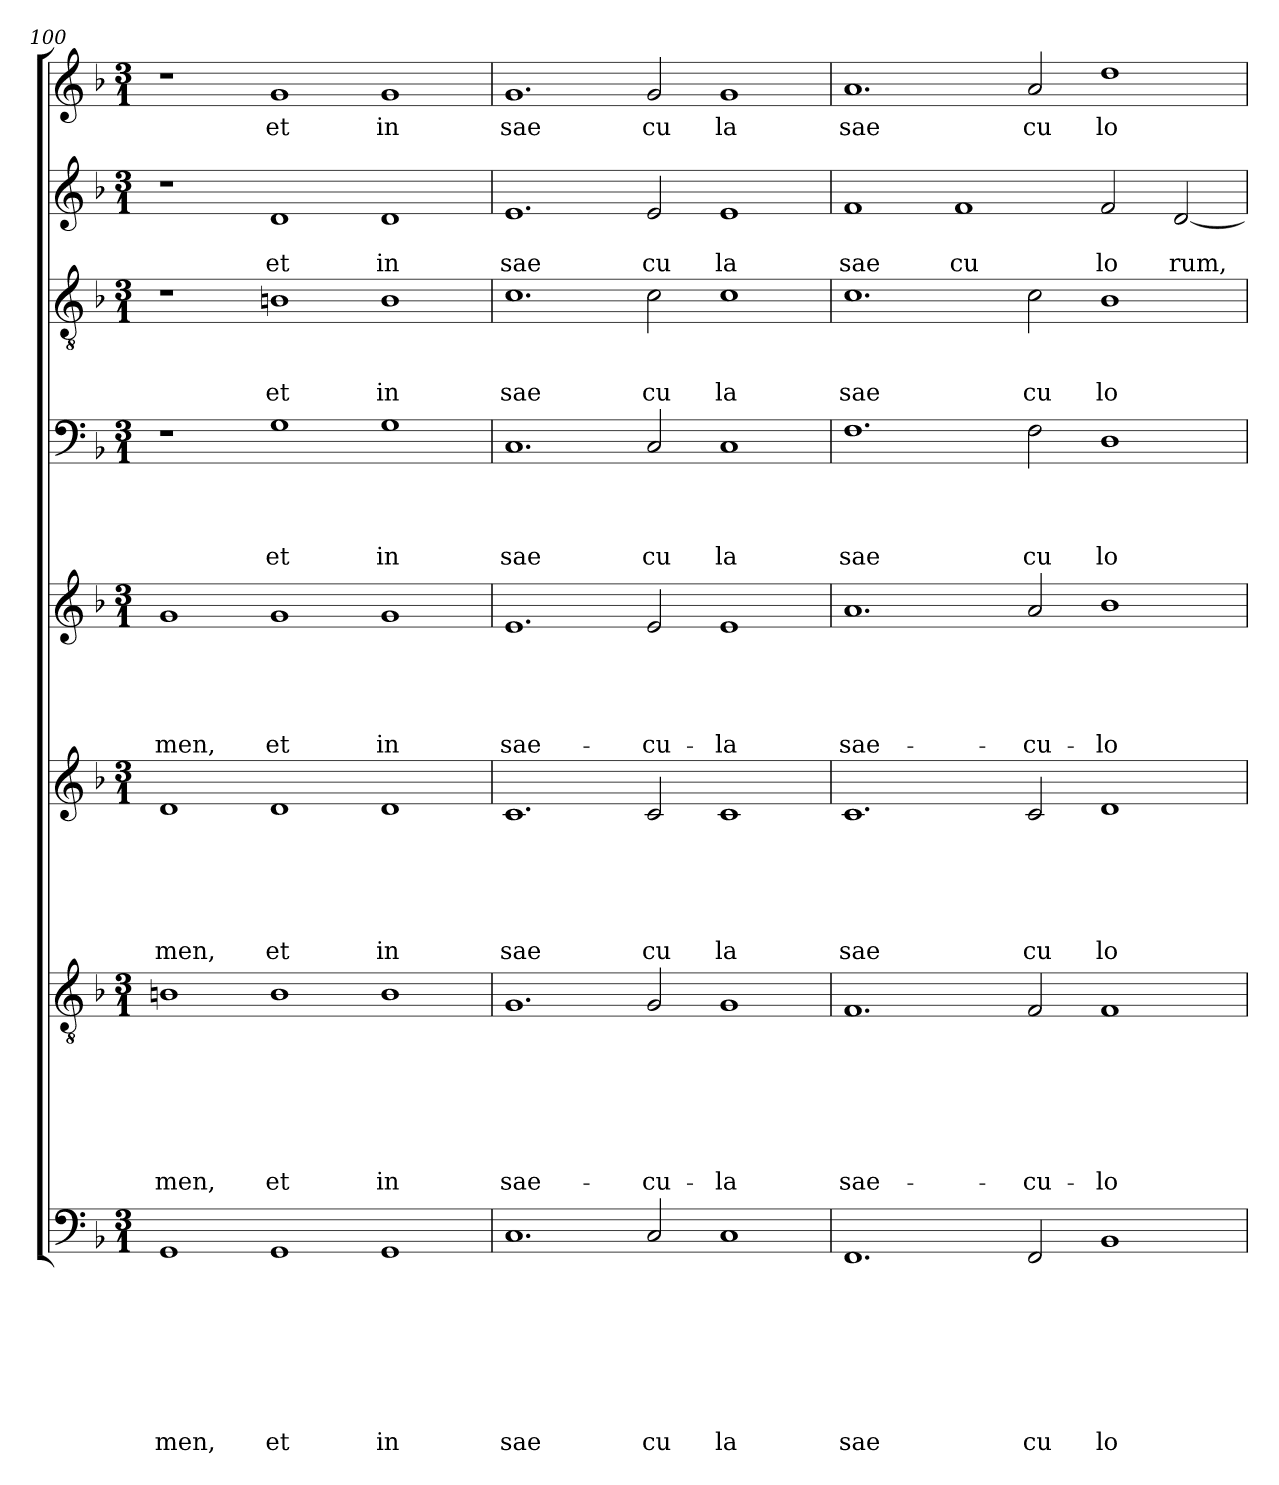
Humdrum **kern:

**kern	**text	**text	**text	**text	**text	**text	**text	**text	**kern	**text	**text	**text	**text	**text	**text	**text	**kern	**text	**text	**text	**text	**text	**text	**kern	**text	**text	**text	**text	**text	**kern	**text	**text	**text	**text	**kern	**text	**text	**text	**kern	**text	**text	**kern	**text
*part8	*part8	*part8	*part8	*part8	*part8	*part8	*part8	*part8	*part7	*part7	*part7	*part7	*part7	*part7	*part7	*part7	*part6	*part6	*part6	*part6	*part6	*part6	*part6	*part5	*part5	*part5	*part5	*part5	*part5	*part4	*part4	*part4	*part4	*part4	*part3	*part3	*part3	*part3	*part2	*part2	*part2	*part1	*part1
*staff8	*staff8	*staff8	*staff8	*staff8	*staff8	*staff8	*staff8	*staff8	*staff7	*staff7	*staff7	*staff7	*staff7	*staff7	*staff7	*staff7	*staff6	*staff6	*staff6	*staff6	*staff6	*staff6	*staff6	*staff5	*staff5	*staff5	*staff5	*staff5	*staff5	*staff4	*staff4	*staff4	*staff4	*staff4	*staff3	*staff3	*staff3	*staff3	*staff2	*staff2	*staff2	*staff1	*staff1
*clefF4	*	*	*	*	*	*	*	*	*clefGv2	*	*	*	*	*	*	*	*clefG2	*	*	*	*	*	*	*clefG2	*	*	*	*	*	*clefF4	*	*	*	*	*clefGv2	*	*	*	*clefG2	*	*	*clefG2	*
*k[b-]	*	*	*	*	*	*	*	*	*k[b-]	*	*	*	*	*	*	*	*k[b-]	*	*	*	*	*	*	*k[b-]	*	*	*	*	*	*k[b-]	*	*	*	*	*k[b-]	*	*	*	*k[b-]	*	*	*k[b-]	*
*F:	*	*	*	*	*	*	*	*	*F:	*	*	*	*	*	*	*	*F:	*	*	*	*	*	*	*F:	*	*	*	*	*	*F:	*	*	*	*	*F:	*	*	*	*F:	*	*	*F:	*
*M3/1	*	*	*	*	*	*	*	*	*M3/1	*	*	*	*	*	*	*	*M3/1	*	*	*	*	*	*	*M3/1	*	*	*	*	*	*M3/1	*	*	*	*	*M3/1	*	*	*	*M3/1	*	*	*M3/1	*
=100	=100	=100	=100	=100	=100	=100	=100	=100	=100	=100	=100	=100	=100	=100	=100	=100	=100	=100	=100	=100	=100	=100	=100	=100	=100	=100	=100	=100	=100	=100	=100	=100	=100	=100	=100	=100	=100	=100	=100	=100	=100	=100	=100
!	!	!	!	!	!	!	!	!LO:LY:b	!	!	!	!	!	!	!	!LO:LY:b	!	!	!	!	!	!	!LO:LY:b	!	!	!	!	!	!LO:LY:b	!	!	!	!	!	!	!	!	!	!	!	!	!	!
1GG	.	.	.	.	.	.	.	men,	1Bn	.	.	.	.	.	.	-men,	1d	.	.	.	.	.	-men,	1g	.	.	.	.	-men,	1r	.	.	.	.	1r	.	.	.	1r	.	.	1r	.
!	!	!	!	!	!	!	!	!LO:LY:b	!	!	!	!	!	!	!	!LO:LY:b	!	!	!	!	!	!	!LO:LY:b	!	!	!	!	!	!LO:LY:b	!	!	!	!	!LO:LY:b	!	!	!	!LO:LY:b	!	!	!LO:LY:b	!	!LO:LY:b
1GG	.	.	.	.	.	.	.	et	1B	.	.	.	.	.	.	et	1d	.	.	.	.	.	et	1g	.	.	.	.	et	1G	.	.	.	et	1Bn	.	.	et	1d	.	et	1g	et
!	!	!	!	!	!	!	!	!LO:LY:b	!	!	!	!	!	!	!	!LO:LY:b	!	!	!	!	!	!	!LO:LY:b	!	!	!	!	!	!LO:LY:b	!	!	!	!	!LO:LY:b	!	!	!	!LO:LY:b	!	!	!LO:LY:b	!	!LO:LY:b
1GG	.	.	.	.	.	.	.	in	1B	.	.	.	.	.	.	in	1d	.	.	.	.	.	in	1g	.	.	.	.	in	1G	.	.	.	in	1B	.	.	in	1d	.	in	1g	in
!!LO:LB:g=z
=101	=101	=101	=101	=101	=101	=101	=101	=101	=101	=101	=101	=101	=101	=101	=101	=101	=101	=101	=101	=101	=101	=101	=101	=101	=101	=101	=101	=101	=101	=101	=101	=101	=101	=101	=101	=101	=101	=101	=101	=101	=101	=101	=101
!	!	!	!	!	!	!	!	!LO:LY:b	!	!	!	!	!	!	!	!LO:LY:b	!	!	!	!	!	!	!LO:LY:b	!	!	!	!	!	!LO:LY:b	!	!	!	!	!LO:LY:b	!	!	!	!LO:LY:b	!	!	!LO:LY:b	!	!LO:LY:b
1.C	.	.	.	.	.	.	.	sae	1.G	.	.	.	.	.	.	sae-	1.c	.	.	.	.	.	sae	1.e	.	.	.	.	sae-	1.C	.	.	.	sae	1.c	.	.	sae	1.e	.	sae	1.g	sae
!	!	!	!	!	!	!	!	!LO:LY:b	!	!	!	!	!	!	!	!LO:LY:b	!	!	!	!	!	!	!LO:LY:b	!	!	!	!	!	!LO:LY:b	!	!	!	!	!LO:LY:b	!	!	!	!LO:LY:b	!	!	!LO:LY:b	!	!LO:LY:b
2C/	.	.	.	.	.	.	.	cu	2G/	.	.	.	.	.	.	-cu-	2c/	.	.	.	.	.	cu	2e/	.	.	.	.	-cu-	2C/	.	.	.	cu	2c\	.	.	cu	2e/	.	cu	2g/	cu
!	!	!	!	!	!	!	!	!LO:LY:b	!	!	!	!	!	!	!	!LO:LY:b	!	!	!	!	!	!	!LO:LY:b	!	!	!	!	!	!LO:LY:b	!	!	!	!	!LO:LY:b	!	!	!	!LO:LY:b	!	!	!LO:LY:b	!	!LO:LY:b
1C	.	.	.	.	.	.	.	la	1G	.	.	.	.	.	.	-la	1c	.	.	.	.	.	la	1e	.	.	.	.	-la	1C	.	.	.	la	1c	.	.	la	1e	.	la	1g	la
=102	=102	=102	=102	=102	=102	=102	=102	=102	=102	=102	=102	=102	=102	=102	=102	=102	=102	=102	=102	=102	=102	=102	=102	=102	=102	=102	=102	=102	=102	=102	=102	=102	=102	=102	=102	=102	=102	=102	=102	=102	=102	=102	=102
!	!	!	!	!	!	!	!	!LO:LY:b	!	!	!	!	!	!	!	!LO:LY:b	!	!	!	!	!	!	!LO:LY:b	!	!	!	!	!	!LO:LY:b	!	!	!	!	!LO:LY:b	!	!	!	!LO:LY:b	!	!	!LO:LY:b	!	!LO:LY:b
1.FF	.	.	.	.	.	.	.	sae	1.F	.	.	.	.	.	.	sae-	1.c	.	.	.	.	.	sae	1.a	.	.	.	.	sae-	1.F	.	.	.	sae	1.c	.	.	sae	1f	.	sae	1.a	sae
!	!	!	!	!	!	!	!	!	!	!	!	!	!	!	!	!	!	!	!	!	!	!	!	!	!	!	!	!	!	!	!	!	!	!	!	!	!	!	!	!	!LO:LY:b	!	!
.	.	.	.	.	.	.	.	.	.	.	.	.	.	.	.	.	.	.	.	.	.	.	.	.	.	.	.	.	.	.	.	.	.	.	.	.	.	.	1f	.	cu	.	.
!	!	!	!	!	!	!	!	!LO:LY:b	!	!	!	!	!	!	!	!LO:LY:b	!	!	!	!	!	!	!LO:LY:b	!	!	!	!	!	!LO:LY:b	!	!	!	!	!LO:LY:b	!	!	!	!LO:LY:b	!	!	!	!	!LO:LY:b
2FF/	.	.	.	.	.	.	.	cu	2F/	.	.	.	.	.	.	-cu-	2c/	.	.	.	.	.	cu	2a/	.	.	.	.	-cu-	2F\	.	.	.	cu	2c\	.	.	cu	.	.	.	2a/	cu
!	!	!	!	!	!	!	!	!LO:LY:b	!	!	!	!	!	!	!	!LO:LY:b	!	!	!	!	!	!	!LO:LY:b	!	!	!	!	!	!LO:LY:b	!	!	!	!	!LO:LY:b	!	!	!	!LO:LY:b	!	!	!LO:LY:b	!	!LO:LY:b
1BB-	.	.	.	.	.	.	.	lo	1F	.	.	.	.	.	.	-lo-	1d	.	.	.	.	.	lo	1b-	.	.	.	.	-lo-	1D	.	.	.	lo	1B-	.	.	lo	2f/	.	lo	1dd	lo
!	!	!	!	!	!	!	!	!	!	!	!	!	!	!	!	!	!	!	!	!	!	!	!	!	!	!	!	!	!	!	!	!	!	!	!	!	!	!	!	!	!LO:LY:b	!	!
.	.	.	.	.	.	.	.	.	.	.	.	.	.	.	.	.	.	.	.	.	.	.	.	.	.	.	.	.	.	.	.	.	.	.	.	.	.	.	[<2d/	.	rum,	.	.
=	=	=	=	=	=	=	=	=	=	=	=	=	=	=	=	=	=	=	=	=	=	=	=	=	=	=	=	=	=	=	=	=	=	=	=	=	=	=	=	=	=	=	=
*-	*-	*-	*-	*-	*-	*-	*-	*-	*-	*-	*-	*-	*-	*-	*-	*-	*-	*-	*-	*-	*-	*-	*-	*-	*-	*-	*-	*-	*-	*-	*-	*-	*-	*-	*-	*-	*-	*-	*-	*-	*-	*-	*-
